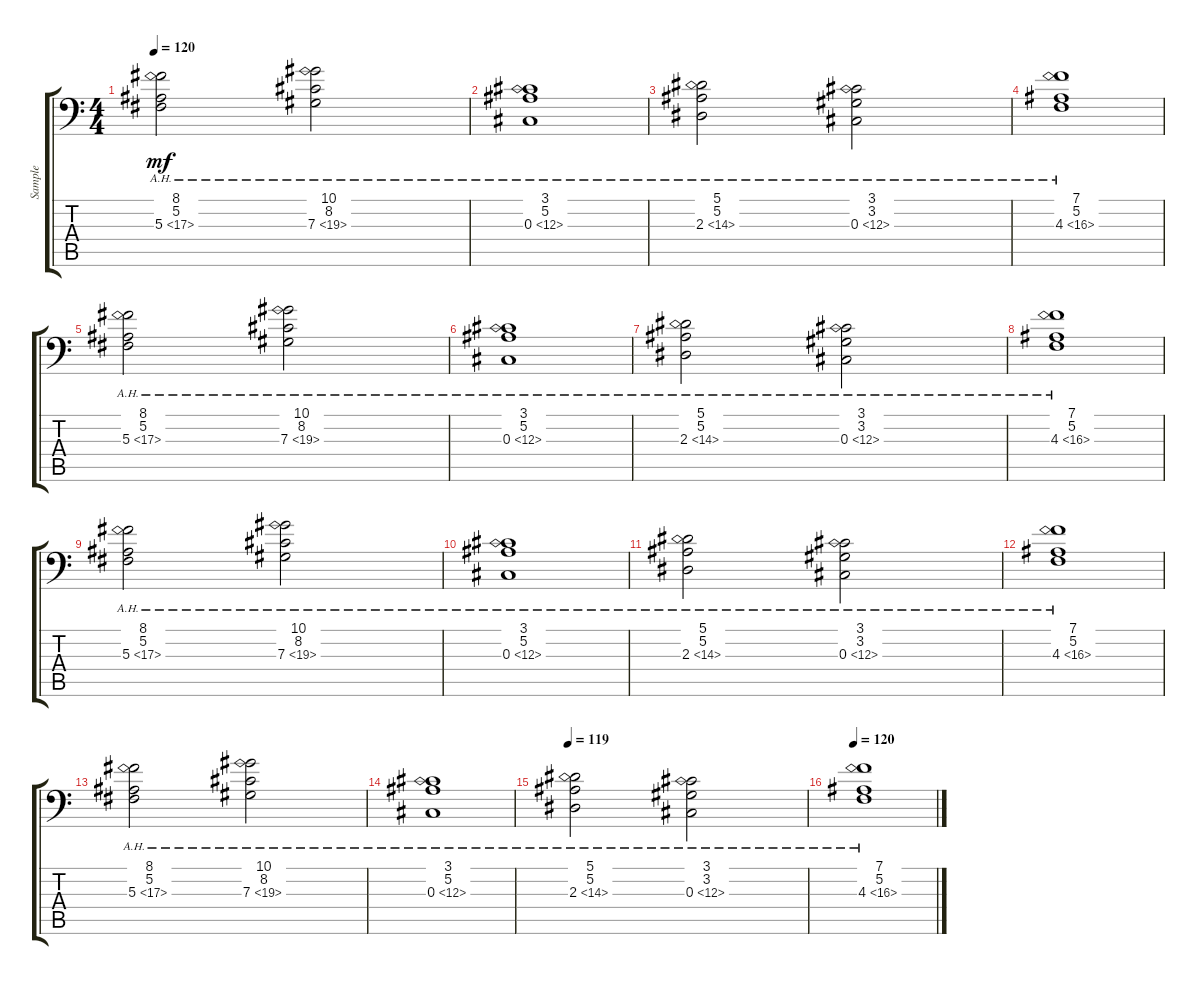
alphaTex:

\track ("Sample" "Sample") {instrument stringensemble1}
\staff {score tabs}
\tuning (Bb3 F3 Db3 Ab2 Eb2 Bb1) {hide}
\ts (4 4)
\tempo 120
\clef f4
\ks c
(8.1 5.2 5.3{ah 12}).2{dy mf volume 10} (10.1 8.2 7.3{ah 12}).2{volume 10} |
(3.1 5.2 0.3{ah 12}).1{volume 10} |
(5.1 5.2 2.3{ah 12}).2{volume 10} (3.1 3.2 0.3{ah 12}).2{volume 10} |
(7.1 5.2 4.3{ah 12}).1{volume 9} |
(8.1 5.2 5.3{ah 12}).2{volume 10} (10.1 8.2 7.3{ah 12}).2{volume 10} |
(3.1 5.2 0.3{ah 12}).1{volume 10} |
(5.1 5.2 2.3{ah 12}).2{volume 10} (3.1 3.2 0.3{ah 12}).2{volume 10} |
(7.1 5.2 4.3{ah 12}).1{volume 9} |
(8.1 5.2 5.3{ah 12}).2{volume 10} (10.1 8.2 7.3{ah 12}).2{volume 10} |
(3.1 5.2 0.3{ah 12}).1{volume 10} |
(5.1 5.2 2.3{ah 12}).2{volume 10} (3.1 3.2 0.3{ah 12}).2{volume 10} |
(7.1 5.2 4.3{ah 12}).1{volume 9} |
(8.1 5.2 5.3{ah 12}).2{volume 10} (10.1 8.2 7.3{ah 12}).2{volume 10} |
(3.1 5.2 0.3{ah 12}).1{volume 10} |
\tempo 119
(5.1 5.2 2.3{ah 12}).2{volume 10} (3.1 3.2 0.3{ah 12}).2{volume 10} |
\tempo 120
(7.1 5.2 4.3{ah 12}).1{volume 9}
